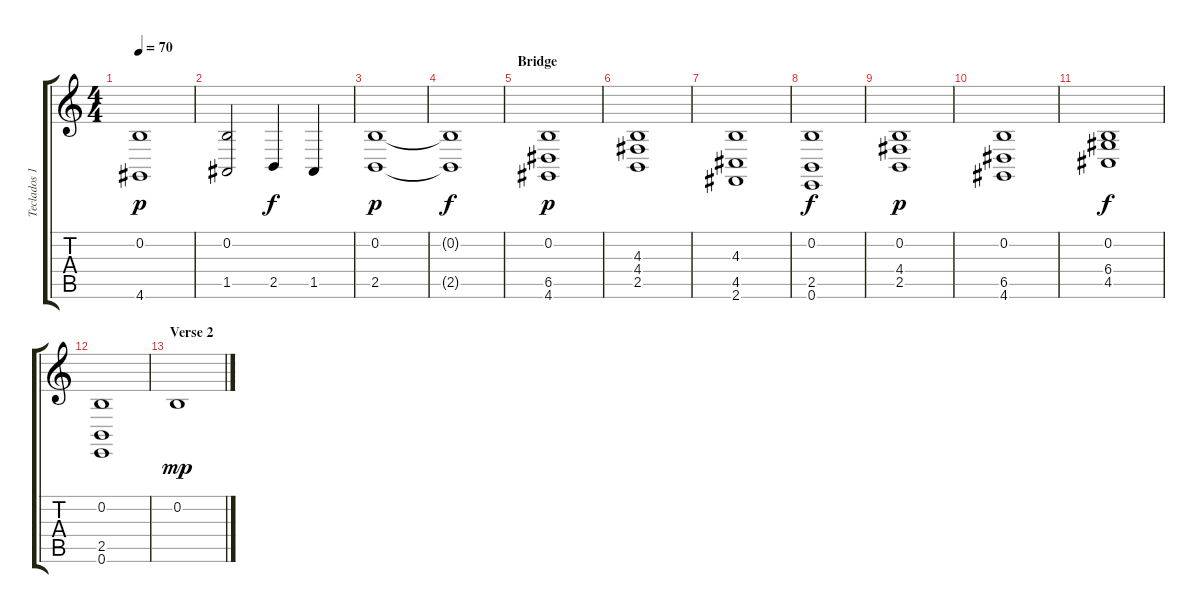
\track ("Teclados 1" "Teclados 1") {instrument pad7halo}
\staff {score tabs}
\tuning (E4 B3 G3 D3 A2 E2) {hide}
\ts (4 4)
\tempo 70
\clef g2
\ks c
(0.2 4.6).1{dy p} |
(0.2 1.5).2 2.5.4{dy f} 1.5.4 |
(0.2 2.5).1{dy p} |
(0.2{t} 2.5{t}).1{dy f} |
\section ("" "Bridge")
(0.2 6.5 4.6).1{dy p} |
(4.3 4.4 2.5).1 |
(4.3 4.5 2.6).1 |
(0.2 2.5 0.6).1{dy f} |
(0.2 4.4 2.5).1{dy p} |
(0.2 6.5 4.6).1 |
(0.2 6.4 4.5).1{dy f} |
(0.2 2.5 0.6).1 |
\section ("" "Verse 2")
0.2.1{dy mp}
